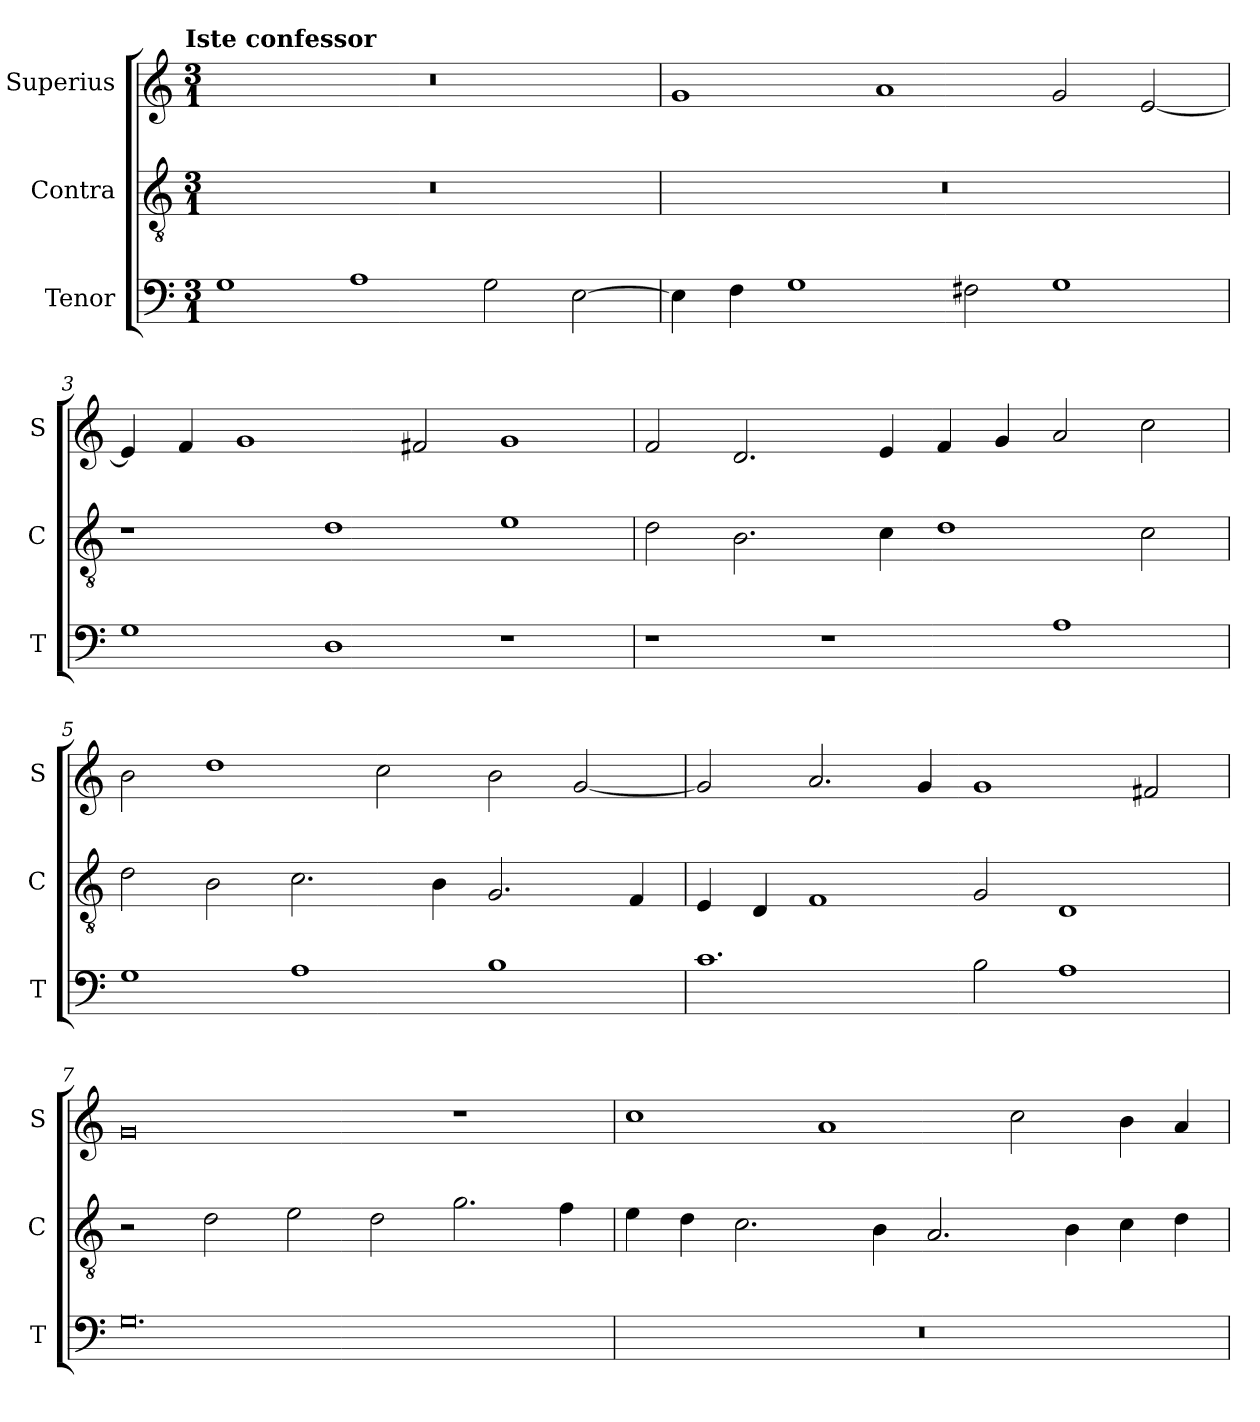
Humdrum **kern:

**kern	**kern	**kern
*part3	*part2	*part1
*staff3	*staff2	*staff1
*I"Tenor	*I"Contra	*I"Superius
*I'T	*I'C	*I'S
*clefF4	*clefGv2	*clefG2
*k[]	*k[]	*k[]
!!LO:TX:omd:t=Iste confessor
*M3/1	*M3/1	*M3/1
=1	=1	=1
1G	0.r	0.r
1A	.	.
2G\	.	.
[2E\	.	.
=2	=2	=2
4E\]	0.r	1g
4F\	.	.
1G	.	.
.	.	1a
2F#X\	.	.
1G	.	2g/
.	.	[2e/
=3	=3	=3
1G	1r	4e/]
.	.	4f/
.	.	1g
1D	1d	.
.	.	2f#X/
1r	1e	1g
=4	=4	=4
1r	2d\	2f/
.	2.B\	2.d/
1r	.	.
.	4c\	4e/
.	1d	4f/
.	.	4g/
1A	.	2a/
.	2c\	2cc\
=5	=5	=5
1G	2d\	2b\
.	2B\	1dd
1A	2.c\	.
.	.	2cc\
.	4B\	.
1B	2.G/	2b\
.	.	[2g/
.	4F/	.
=6	=6	=6
1.c	4E/	2g/]
.	4D/	.
.	1F	2.a/
.	.	4g/
2B\	2G/	1g
1A	1D	.
.	.	2f#X/
=7	=7	=7
0.G	2r	0g
.	2d\	.
.	2e\	.
.	2d\	.
.	2.g\	1r
.	4f\	.
=8	=8	=8
0.r	4e\	1cc
.	4d\	.
.	2.c\	.
.	.	1a
.	4B\	.
.	2.A/	.
.	.	2cc\
.	4B\	.
.	4c\	4b\
.	4d\	4a/
=	=	=
*-	*-	*-
